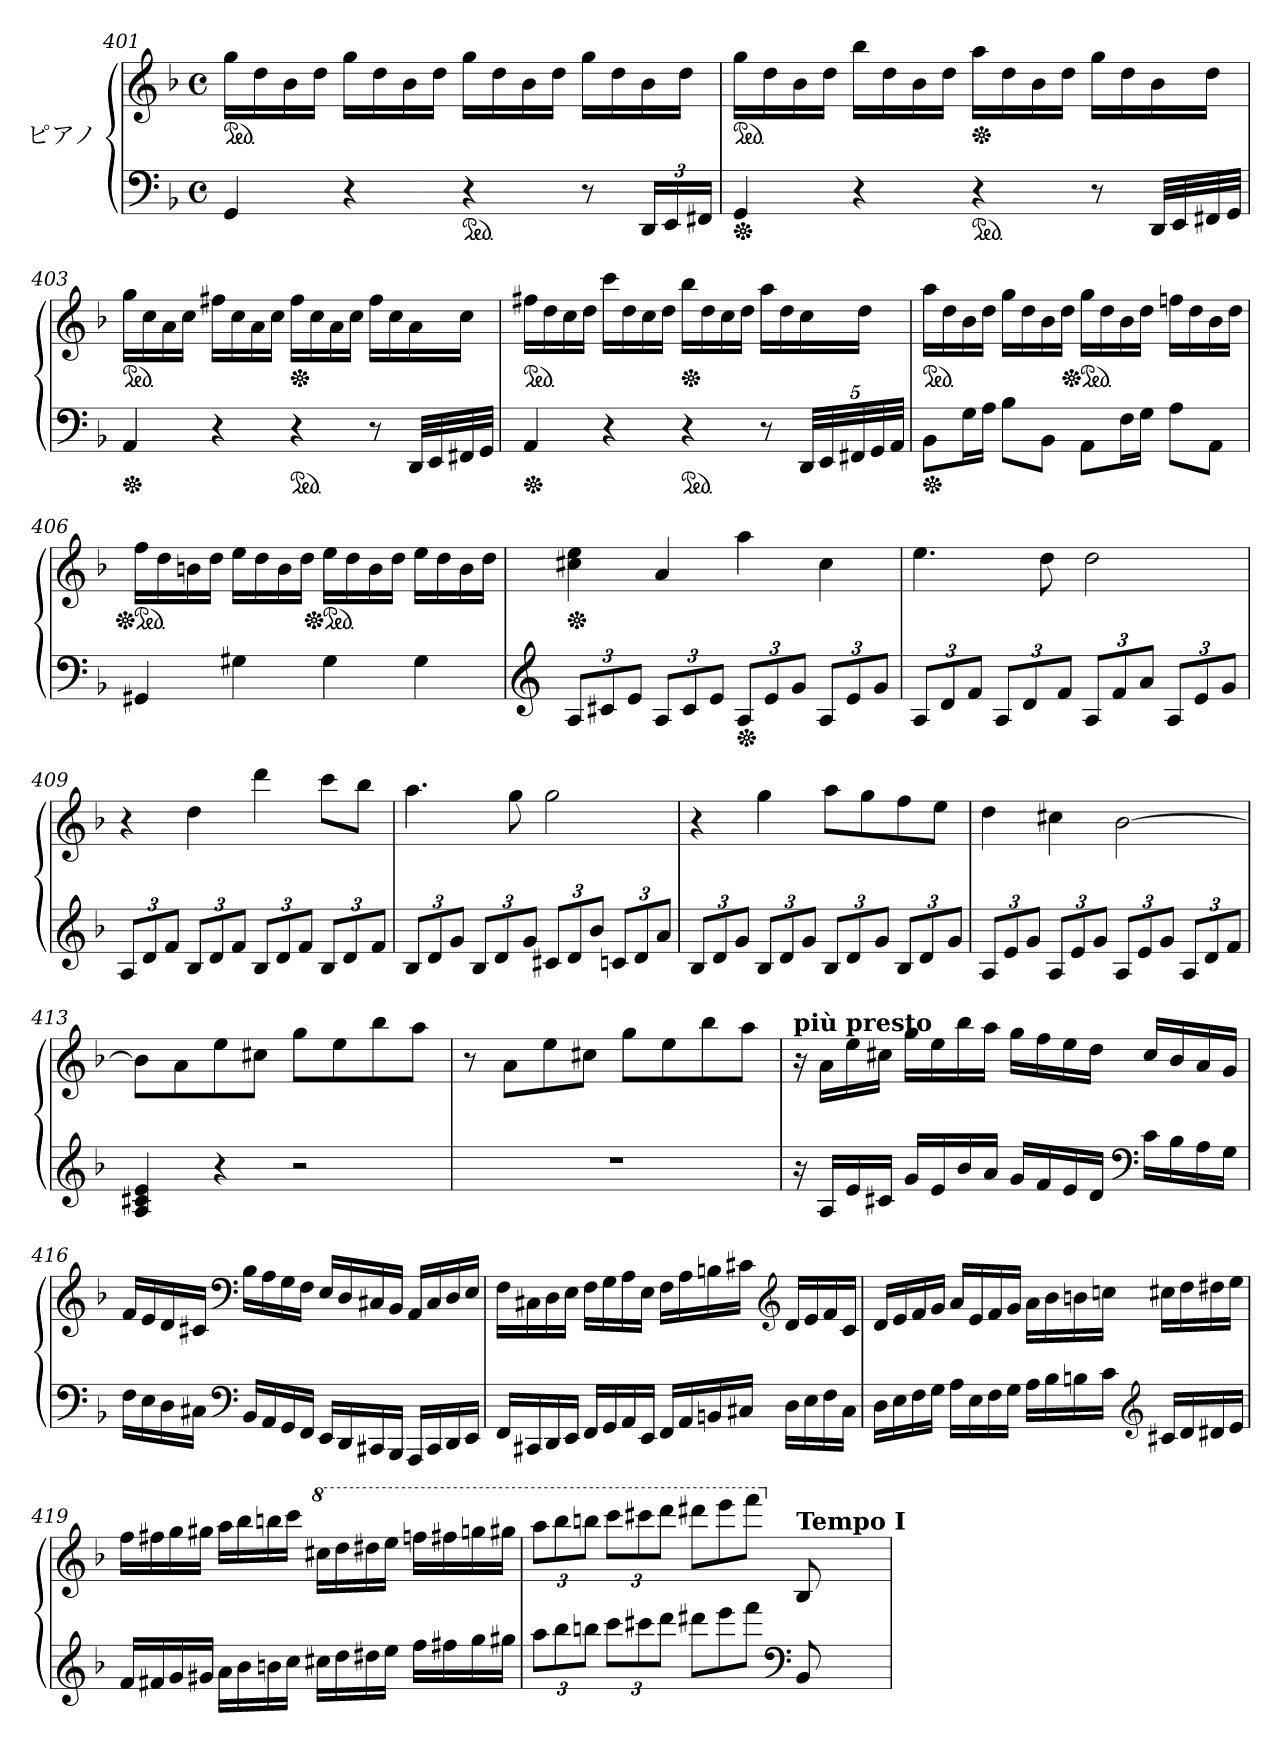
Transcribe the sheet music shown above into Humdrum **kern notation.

**kern	**kern
*part1	*part1
*staff2	*staff1
*I"ピアノ	*
*clefF4	*clefG2
*k[b-]	*k[b-]
*M4/4	*M4/4
*met(c)	*met(c)
*	*ped
=401	=401
4GG/	16gg\LL
.	16dd\
.	16b-\
.	16dd\JJ
4r	16gg\LL
.	16dd\
.	16b-\
.	16dd\JJ
*ped	*
4r	16gg\LL
.	16dd\
.	16b-\
.	16dd\JJ
8r	16gg\LL
.	16dd\
*Xbrackettup	*
24DD/LL	16b-\
24EE/	.
.	16dd\JJ
24FF#X/JJ	.
=402	=402
*Xped	*
*	*ped
4GG/	16gg\LL
.	16dd\
.	16b-\
.	16dd\JJ
4r	16bb-\LL
.	16dd\
.	16b-\
.	16dd\JJ
*ped	*
*	*Xped
4r	16aa\LL
.	16dd\
.	16b-\
.	16dd\JJ
8r	16gg\LL
.	16dd\
32DD/LLL	16b-\
32EE/	.
32FF#X/	16dd\JJ
32GG/JJJ	.
=403	=403
*Xped	*
*	*ped
4AA/	16gg\LL
.	16cc\
.	16a\
.	16cc\JJ
4r	16ff#X\LL
.	16cc\
.	16a\
.	16cc\JJ
*ped	*
*	*Xped
4r	16ff#\LL
.	16cc\
.	16a\
.	16cc\JJ
8r	16ff#\LL
.	16cc\
32DD/LLL	16a\
32EE/	.
32FF#X/	16cc\JJ
32GG/JJJ	.
=404	=404
*Xped	*
*	*ped
4AA/	16ff#X\LL
.	16dd\
.	16cc\
.	16dd\JJ
4r	16ccc\LL
.	16dd\
.	16cc\
.	16dd\JJ
*ped	*
*	*Xped
4r	16bb-\LL
.	16dd\
.	16cc\
.	16dd\JJ
8r	16aa\LL
.	16dd\
40DD/LLL	16cc\
40EE/	.
40FF#X/	.
.	16dd\JJ
40GG/	.
40AA/JJJ	.
=405	=405
*Xped	*
*	*ped
8BB-\L	16aa\LL
.	16dd\
16G\L	16b-\
16A\JJ	16dd\JJ
8B-\L	16gg\LL
.	16dd\
8BB-\J	16b-\
.	16dd\JJ
*	*Xped
*	*ped
8AA\L	16gg\LL
.	16dd\
16F\L	16b-\
16G\JJ	16dd\JJ
8A\L	16ffn\LL
.	16dd\
8AA\J	16b-\
.	16dd\JJ
=406	=406
*	*Xped
*	*ped
4GG#X/	16ff\LL
.	16dd\
.	16bn\
.	16dd\JJ
4G#X\	16ee\LL
.	16dd\
.	16b\
.	16dd\JJ
*	*Xped
*	*ped
4G#\	16ee\LL
.	16dd\
.	16b\
.	16dd\JJ
4G#\	16ee\LL
.	16dd\
.	16b\
.	16dd\JJ
=407	=407
*clefG2	*
*	*Xped
12A/L	4cc#X\ 4ee\
12c#X/	.
12e/J	.
12A/L	4a/
12c#/	.
12e/J	.
*Xped	*
12A/L	4aa\
12e/	.
12g/J	.
12A/L	4cc#\
12e/	.
12g/J	.
=408	=408
12A/L	4.ee\
12d/	.
12f/J	.
12A/L	.
12d/	.
.	8dd\
12f/J	.
12A/L	2dd\
12f/	.
12a/J	.
12A/L	.
12e/	.
12g/J	.
=409	=409
12A/L	4r
12d/	.
12f/J	.
12B-/L	4dd\
12d/	.
12f/J	.
12B-/L	4ddd\
12d/	.
12f/J	.
12B-/L	8ccc\L
12d/	.
.	8bb-\J
12f/J	.
=410	=410
12B-/L	4.aa\
12d/	.
12g/J	.
12B-/L	.
12d/	.
.	8gg\
12g/J	.
12c#X/L	2gg\
12d/	.
12b-/J	.
12cn/L	.
12d/	.
12a/J	.
=411	=411
12B-/L	4r
12d/	.
12g/J	.
12B-/L	4gg\
12d/	.
12g/J	.
12B-/L	8aa\L
12d/	.
.	8gg\
12g/J	.
12B-/L	8ff\
12d/	.
.	8ee\J
12g/J	.
=412	=412
12A/L	4dd\
12e/	.
12g/J	.
12A/L	4cc#X\
12e/	.
12g/J	.
12A/L	[2b-\
12e/	.
12g/J	.
12A/L	.
12d/	.
12f/J	.
=413	=413
4A/ 4c#X/ 4e/	8b-\L]
.	8a\
4r	8ee\
.	8cc#X\J
2r	8gg\L
.	8ee\
.	8bb-\
.	8aa\J
=414	=414
1r	8r
.	8a\L
.	8ee\
.	8cc#X\J
.	8gg\L
.	8ee\
.	8bb-\
.	8aa\J
=415	=415
!	!LO:TX:a:B:t=più presto
16r	16r
16A/LL	16a\LL
16e/	16ee\
16c#X/JJ	16cc#X\JJ
16g/LL	16gg\LL
16e/	16ee\
16b-/	16bb-\
16a/JJ	16aa\JJ
16g/LL	16gg\LL
16f/	16ff\
16e/	16ee\
16d/JJ	16dd\JJ
*clefF4	*
16c#\LL	16cc#/LL
16B-\	16b-/
16A\	16a/
16G\JJ	16g/JJ
=416	=416
16F\LL	16f/LL
16E\	16e/
16D\	16d/
16C#X\JJ	16c#X/JJ
*clefF4	*clefF4
16BB-/LL	16B-\LL
16AA/	16A\
16GG/	16G\
16FF/JJ	16F\JJ
16EE/LL	16E/LL
16DD/	16D/
16CC#X/	16C#X/
16BBB-/JJ	16BB-/JJ
16AAA/LL	16AA/LL
16CC#/	16C#/
16DD/	16D/
16EE/JJ	16E/JJ
=417	=417
16FF/LL	16F\LL
16CC#X/	16C#X\
16DD/	16D\
16EE/JJ	16E\JJ
16FF/LL	16F\LL
16GG/	16G\
16AA/	16A\
16EE/JJ	16E\JJ
16FF/LL	16F\LL
16AA/	16A\
16BBn/	16Bn\
16C#X/JJ	16c#X\JJ
*	*clefG2
16D\LL	16d/LL
16E\	16e/
16F\	16f/
16C#\JJ	16c#/JJ
=418	=418
16D\LL	16d/LL
16E\	16e/
16F\	16f/
16G\JJ	16g/JJ
16A\LL	16a/LL
16E\	16e/
16F\	16f/
16G\JJ	16g/JJ
16A\LL	16a\LL
16B-\	16b-\
16Bn\	16bn\
16c\JJ	16ccn\JJ
*clefG2	*
16c#X/LL	16cc#X\LL
16d/	16dd\
16d#X/	16dd#X\
16e/JJ	16ee\JJ
=419	=419
16f/LL	16ff\LL
16f#X/	16ff#X\
16g/	16gg\
16g#X/JJ	16gg#X\JJ
16a\LL	16aa\LL
16b-\	16bb-\
16bn\	16bbn\
16cc\JJ	16ccc\JJ
*	*8va
16cc#X\LL	16ccc#X\LL
16dd\	16ddd\
16dd#X\	16ddd#X\
16ee\JJ	16eee\JJ
16ff\LL	16fffn\LL
16ff#X\	16fff#X\
16gg\	16gggn\
16gg#X\JJ	16ggg#X\JJ
=420	=420
*	*Xbrackettup
12aa\L	12aaa\L
12bb-\	12bbb-\
12bbn\J	12bbbn\J
12ccc\L	12cccc\L
12ccc#X\	12cccc#X\
12ddd\J	12dddd\J
8ddd#X\L	8dddd#X\L
8eee\	8eeee\
8fff\J	8ffff\J
*clefF4	*
*	*X8va
!	!LO:TX:a:B:t=Tempo I
8BB-/	8B-/
=	=
*-	*-
